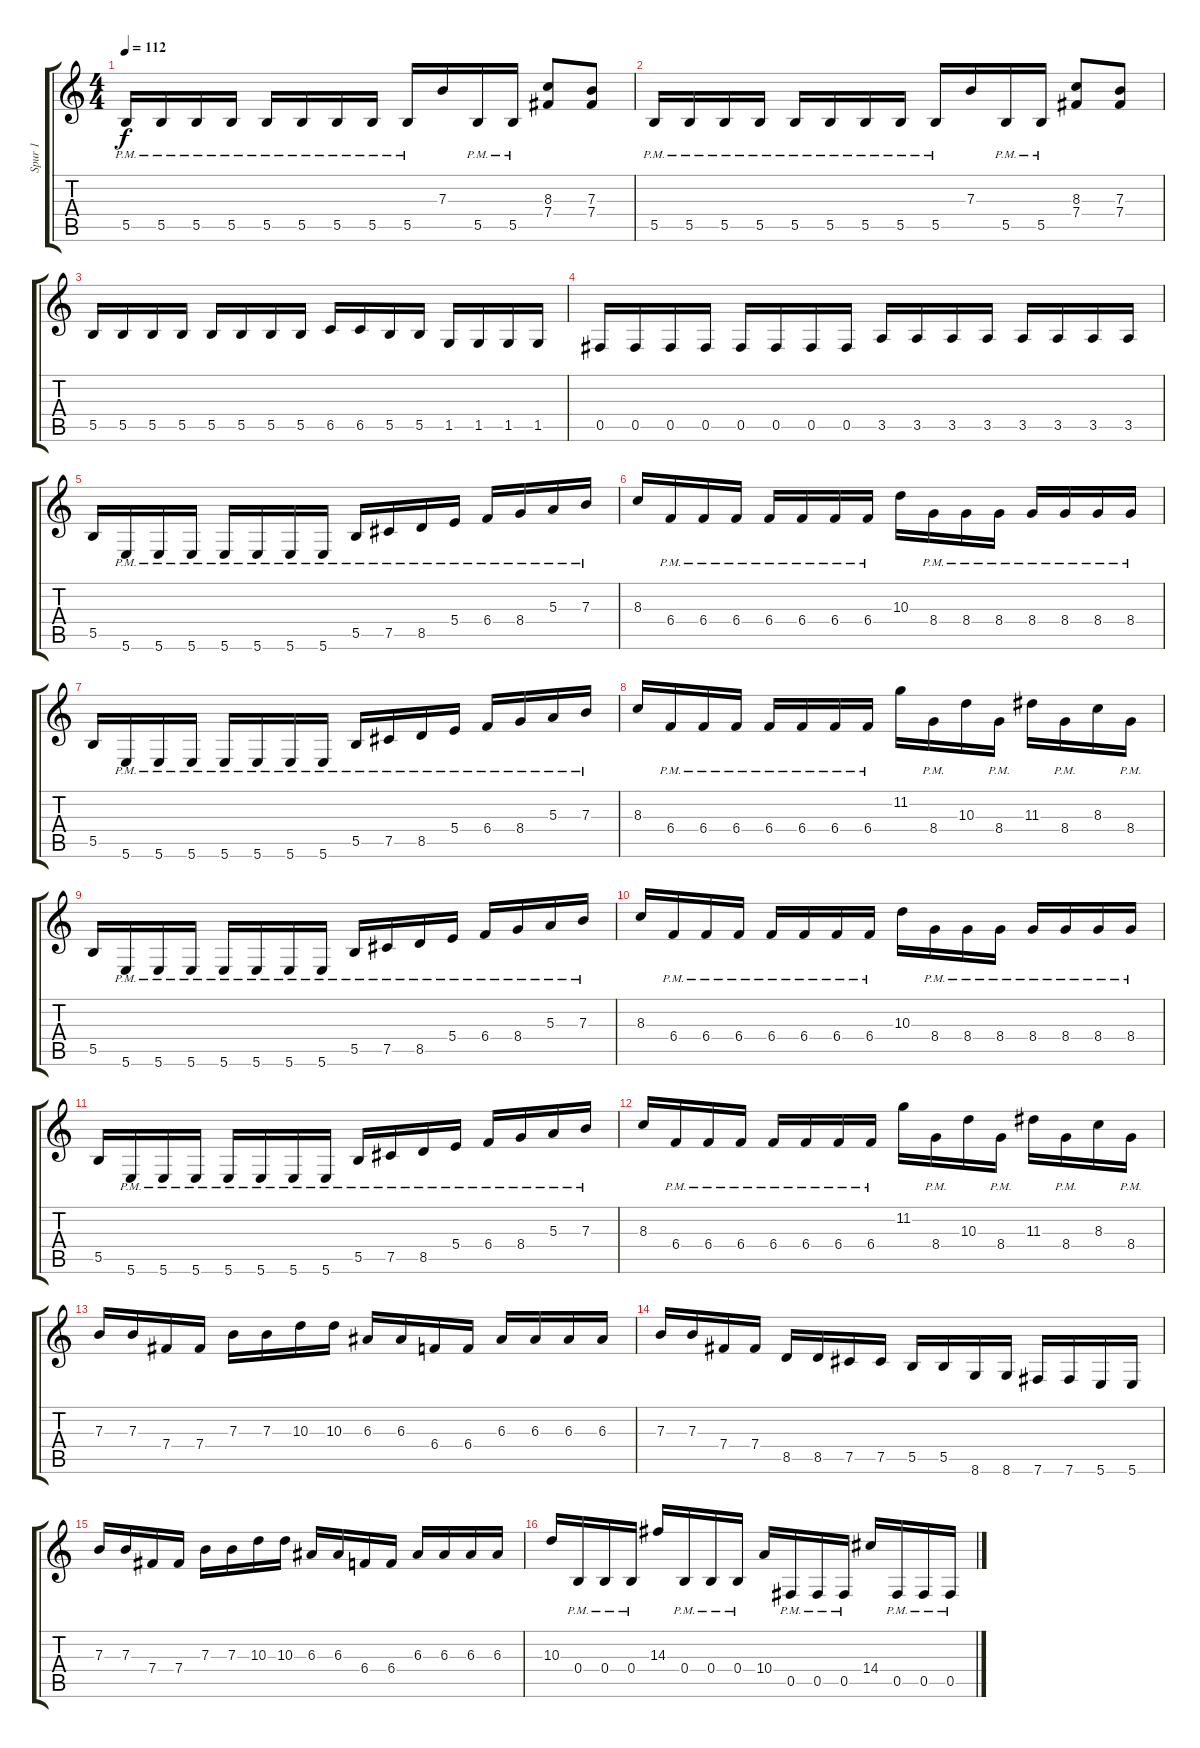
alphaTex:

\track ("Spur 1" "Spur 1") {instrument distortionguitar}
\staff {score tabs}
\tuning (Db4 Ab3 E3 B2 Gb2 B1) {hide}
\ts (4 4)
\tempo 112
\clef g2
\ks c
5.5{pm}.16{dy f} 5.5{pm}.16 5.5{pm}.16 5.5{pm}.16 5.5{pm}.16 5.5{pm}.16 5.5{pm}.16 5.5{pm}.16 5.5{pm}.16 7.3.16 5.5{pm}.16 5.5{pm}.16 (8.3 7.4).8 (7.3 7.4).8 |
5.5{pm}.16 5.5{pm}.16 5.5{pm}.16 5.5{pm}.16 5.5{pm}.16 5.5{pm}.16 5.5{pm}.16 5.5{pm}.16 5.5{pm}.16 7.3.16 5.5{pm}.16 5.5{pm}.16 (8.3 7.4).8 (7.3 7.4).8 |
5.5.16 5.5.16 5.5.16 5.5.16 5.5.16 5.5.16 5.5.16 5.5.16 6.5.16 6.5.16 5.5.16 5.5.16 1.5.16 1.5.16 1.5.16 1.5.16 |
0.5.16 0.5.16 0.5.16 0.5.16 0.5.16 0.5.16 0.5.16 0.5.16 3.5.16 3.5.16 3.5.16 3.5.16 3.5.16 3.5.16 3.5.16 3.5.16 |
5.5.16 5.6{pm}.16 5.6{pm}.16 5.6{pm}.16 5.6{pm}.16 5.6{pm}.16 5.6{pm}.16 5.6{pm}.16 5.5{pm}.16 7.5{pm}.16 8.5{pm}.16 5.4{pm}.16 6.4{pm}.16 8.4{pm}.16 5.3{pm}.16 7.3{pm}.16 |
8.3.16 6.4{pm}.16 6.4{pm}.16 6.4{pm}.16 6.4{pm}.16 6.4{pm}.16 6.4{pm}.16 6.4{pm}.16 10.3.16 8.4{pm}.16 8.4{pm}.16 8.4{pm}.16 8.4{pm}.16 8.4{pm}.16 8.4{pm}.16 8.4{pm}.16 |
5.5.16 5.6{pm}.16 5.6{pm}.16 5.6{pm}.16 5.6{pm}.16 5.6{pm}.16 5.6{pm}.16 5.6{pm}.16 5.5{pm}.16 7.5{pm}.16 8.5{pm}.16 5.4{pm}.16 6.4{pm}.16 8.4{pm}.16 5.3{pm}.16 7.3{pm}.16 |
8.3.16 6.4{pm}.16 6.4{pm}.16 6.4{pm}.16 6.4{pm}.16 6.4{pm}.16 6.4{pm}.16 6.4{pm}.16 11.2.16 8.4{pm}.16 10.3.16 8.4{pm}.16 11.3.16 8.4{pm}.16 8.3.16 8.4{pm}.16 |
5.5.16 5.6{pm}.16 5.6{pm}.16 5.6{pm}.16 5.6{pm}.16 5.6{pm}.16 5.6{pm}.16 5.6{pm}.16 5.5{pm}.16 7.5{pm}.16 8.5{pm}.16 5.4{pm}.16 6.4{pm}.16 8.4{pm}.16 5.3{pm}.16 7.3{pm}.16 |
8.3.16 6.4{pm}.16 6.4{pm}.16 6.4{pm}.16 6.4{pm}.16 6.4{pm}.16 6.4{pm}.16 6.4{pm}.16 10.3.16 8.4{pm}.16 8.4{pm}.16 8.4{pm}.16 8.4{pm}.16 8.4{pm}.16 8.4{pm}.16 8.4{pm}.16 |
5.5.16 5.6{pm}.16 5.6{pm}.16 5.6{pm}.16 5.6{pm}.16 5.6{pm}.16 5.6{pm}.16 5.6{pm}.16 5.5{pm}.16 7.5{pm}.16 8.5{pm}.16 5.4{pm}.16 6.4{pm}.16 8.4{pm}.16 5.3{pm}.16 7.3{pm}.16 |
8.3.16 6.4{pm}.16 6.4{pm}.16 6.4{pm}.16 6.4{pm}.16 6.4{pm}.16 6.4{pm}.16 6.4{pm}.16 11.2.16 8.4{pm}.16 10.3.16 8.4{pm}.16 11.3.16 8.4{pm}.16 8.3.16 8.4{pm}.16 |
7.3.16 7.3.16 7.4.16 7.4.16 7.3.16 7.3.16 10.3.16 10.3.16 6.3.16 6.3.16 6.4.16 6.4.16 6.3.16 6.3.16 6.3.16 6.3.16 |
7.3.16 7.3.16 7.4.16 7.4.16 8.5.16 8.5.16 7.5.16 7.5.16 5.5.16 5.5.16 8.6.16 8.6.16 7.6.16 7.6.16 5.6.16 5.6.16 |
7.3.16 7.3.16 7.4.16 7.4.16 7.3.16 7.3.16 10.3.16 10.3.16 6.3.16 6.3.16 6.4.16 6.4.16 6.3.16 6.3.16 6.3.16 6.3.16 |
10.3.16 0.4{pm}.16 0.4{pm}.16 0.4{pm}.16 14.3.16 0.4{pm}.16 0.4{pm}.16 0.4{pm}.16 10.4.16 0.5{pm}.16 0.5{pm}.16 0.5{pm}.16 14.4.16 0.5{pm}.16 0.5{pm}.16 0.5{pm}.16
